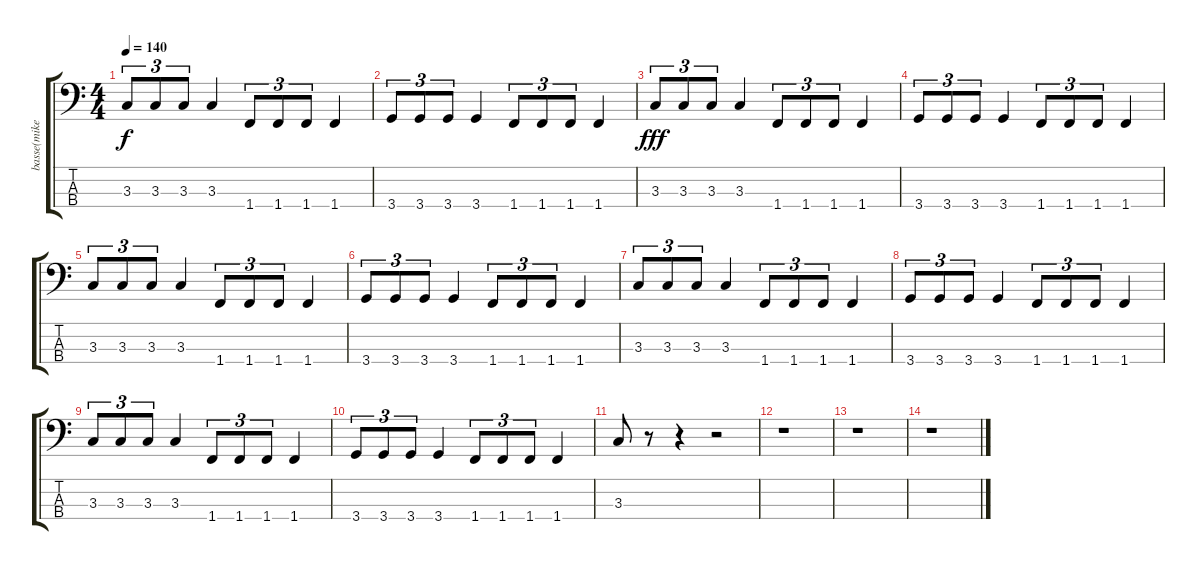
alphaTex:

\track ("basse(mike)" "basse(mike") {instrument electricbasspick}
\staff {score tabs}
\tuning (G2 D2 A1 E1) {hide}
\ts (4 4)
\tempo 140
\clef f4
\ks c
3.3.8{tu (3 2) dy f} 3.3.8{tu (3 2)} 3.3.8{tu (3 2)} 3.3.4 1.4.8{tu (3 2)} 1.4.8{tu (3 2)} 1.4.8{tu (3 2)} 1.4.4 |
3.4.8{tu (3 2)} 3.4.8{tu (3 2)} 3.4.8{tu (3 2)} 3.4.4 1.4.8{tu (3 2)} 1.4.8{tu (3 2)} 1.4.8{tu (3 2)} 1.4.4 |
3.3.8{tu (3 2) dy fff} 3.3.8{tu (3 2)} 3.3.8{tu (3 2)} 3.3.4 1.4.8{tu (3 2)} 1.4.8{tu (3 2)} 1.4.8{tu (3 2)} 1.4.4 |
3.4.8{tu (3 2)} 3.4.8{tu (3 2)} 3.4.8{tu (3 2)} 3.4.4 1.4.8{tu (3 2)} 1.4.8{tu (3 2)} 1.4.8{tu (3 2)} 1.4.4 |
3.3.8{tu (3 2)} 3.3.8{tu (3 2)} 3.3.8{tu (3 2)} 3.3.4 1.4.8{tu (3 2)} 1.4.8{tu (3 2)} 1.4.8{tu (3 2)} 1.4.4 |
3.4.8{tu (3 2)} 3.4.8{tu (3 2)} 3.4.8{tu (3 2)} 3.4.4 1.4.8{tu (3 2)} 1.4.8{tu (3 2)} 1.4.8{tu (3 2)} 1.4.4 |
3.3.8{tu (3 2)} 3.3.8{tu (3 2)} 3.3.8{tu (3 2)} 3.3.4 1.4.8{tu (3 2)} 1.4.8{tu (3 2)} 1.4.8{tu (3 2)} 1.4.4 |
3.4.8{tu (3 2)} 3.4.8{tu (3 2)} 3.4.8{tu (3 2)} 3.4.4 1.4.8{tu (3 2)} 1.4.8{tu (3 2)} 1.4.8{tu (3 2)} 1.4.4 |
3.3.8{tu (3 2)} 3.3.8{tu (3 2)} 3.3.8{tu (3 2)} 3.3.4 1.4.8{tu (3 2)} 1.4.8{tu (3 2)} 1.4.8{tu (3 2)} 1.4.4 |
3.4.8{tu (3 2)} 3.4.8{tu (3 2)} 3.4.8{tu (3 2)} 3.4.4 1.4.8{tu (3 2)} 1.4.8{tu (3 2)} 1.4.8{tu (3 2)} 1.4.4 |
3.3.8 r.8 r.4 r.2 |
r.1 |
r.1 |
r.1
